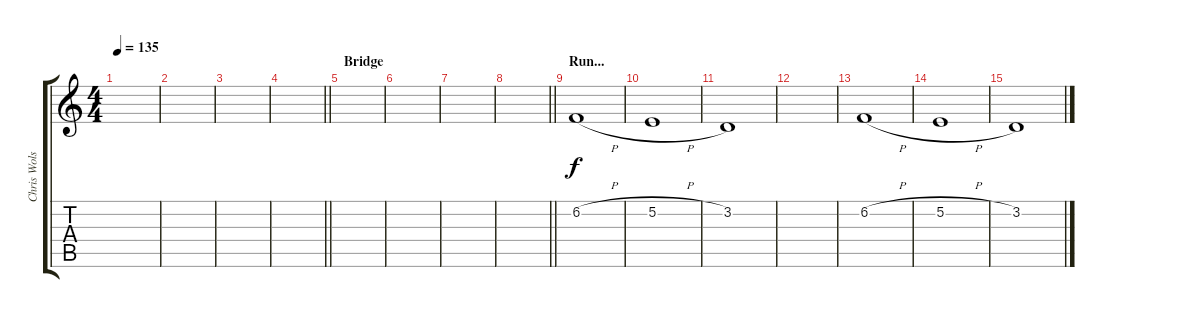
\track ("Chris Wolstenholme (Backing Vocals 1)" "Chris Wols") {instrument sopranosax}
\staff {score tabs}
\tuning (E4 B3 G3 D3 A2 E2) {hide}
\ts (4 4)
\tempo 135
\clef g2
\ks c
|
|
|
\barLineRight lightlight
|
\section ("" "Bridge")
|
|
|
\barLineRight lightlight
|
\section ("" "Run...")
6.2{h}.1 |
5.2{h}.1 |
3.2.1 |
|
6.2{h}.1 |
5.2{h}.1 |
3.2.1
